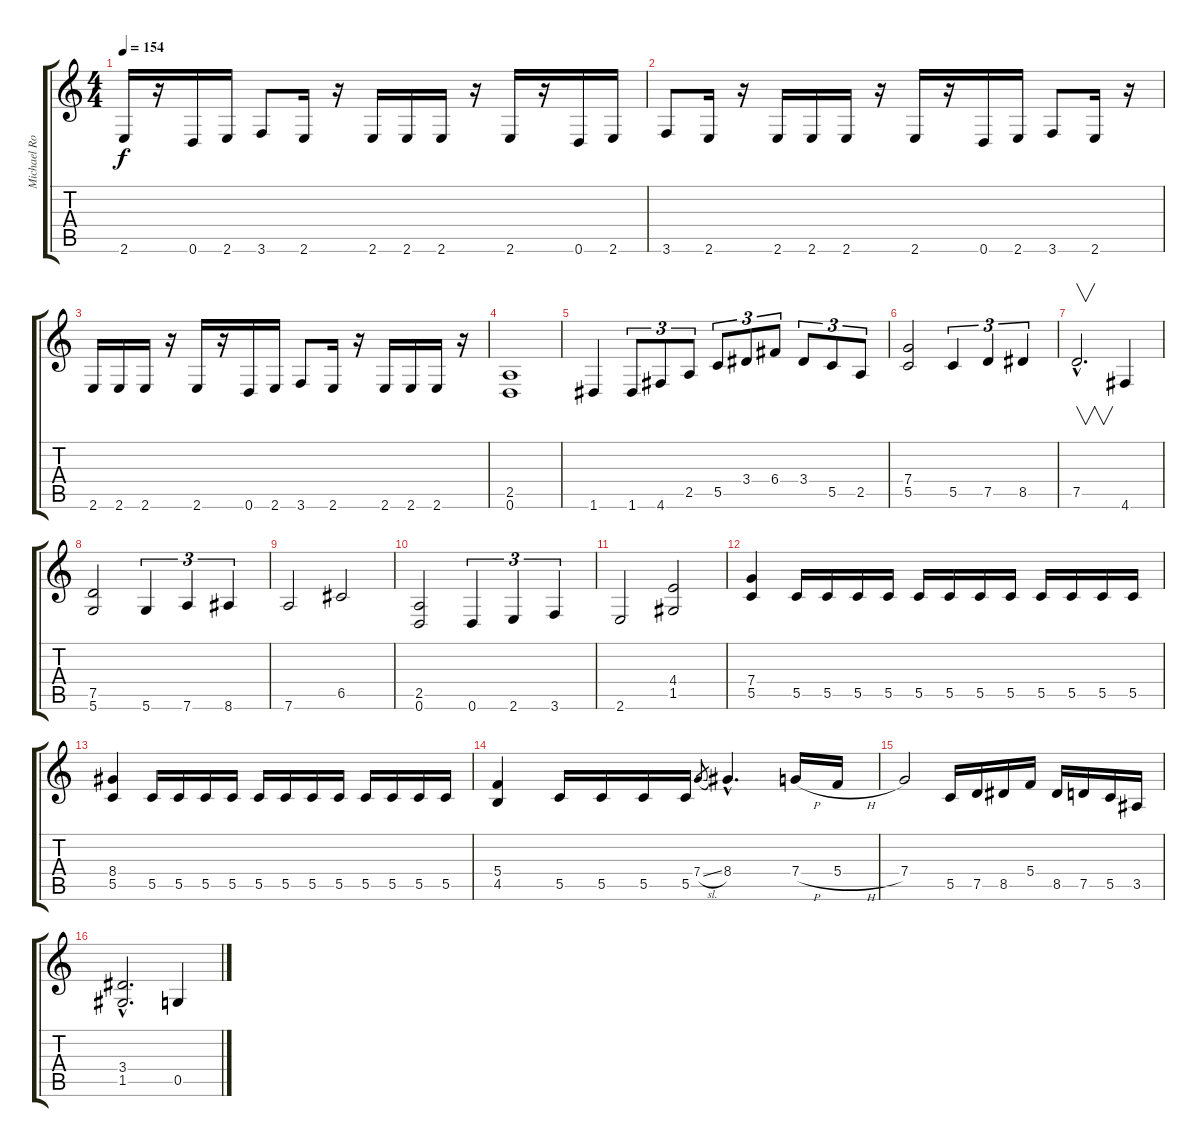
\track ("Michael Romeo" "Michael Ro") {instrument distortionguitar}
\staff {score tabs}
\tuning (D4 A3 F3 C3 G2 D2) {hide}
\ts (4 4)
\tempo 154
\clef g2
\ks c
2.6.16{dy f} r.16 0.6.16 2.6.16 3.6.8 2.6.16 r.16 2.6.16 2.6.16 2.6.16 r.16 2.6.16 r.16 0.6.16 2.6.16 |
3.6.8 2.6.16 r.16 2.6.16 2.6.16 2.6.16 r.16 2.6.16 r.16 0.6.16 2.6.16 3.6.8 2.6.16 r.16 |
2.6.16 2.6.16 2.6.16 r.16 2.6.16 r.16 0.6.16 2.6.16 3.6.8 2.6.16 r.16 2.6.16 2.6.16 2.6.16 r.16 |
(2.5 0.6).1 |
1.6.4 1.6.8{tu (3 2)} 4.6.8{tu (3 2)} 2.5.8{tu (3 2)} 5.5.8{tu (3 2)} 3.4.8{tu (3 2)} 6.4.8{tu (3 2)} 3.4.8{tu (3 2)} 5.5.8{tu (3 2)} 2.5.8{tu (3 2)} |
(7.4 5.5).2 5.5.4{tu (3 2)} 7.5.4{tu (3 2)} 8.5.4{tu (3 2)} |
7.5{hac}.2{v d} 4.6.4 |
(7.5 5.6).2 5.6.4{tu (3 2)} 7.6.4{tu (3 2)} 8.6.4{tu (3 2)} |
7.6.2 6.5.2 |
(2.5 0.6).2 0.6.4{tu (3 2)} 2.6.4{tu (3 2)} 3.6.4{tu (3 2)} |
2.6.2 (4.4 1.5).2 |
(7.4 5.5).4 5.5.16 5.5.16 5.5.16 5.5.16 5.5.16 5.5.16 5.5.16 5.5.16 5.5.16 5.5.16 5.5.16 5.5.16 |
(8.4 5.5).4 5.5.16 5.5.16 5.5.16 5.5.16 5.5.16 5.5.16 5.5.16 5.5.16 5.5.16 5.5.16 5.5.16 5.5.16 |
(5.4 4.5).4 5.5.16 5.5.16 5.5.16 5.5.16 7.4{sl}.8{gr} 8.4{hac}.4{d} 7.4{h}.16 5.4{h}.16 |
7.4.2 5.5.16 7.5.16 8.5.16 5.4.16 8.5.16 7.5.16 5.5.16 3.5.16 |
(3.4{hac} 1.5{hac}).2{d} 0.5.4
